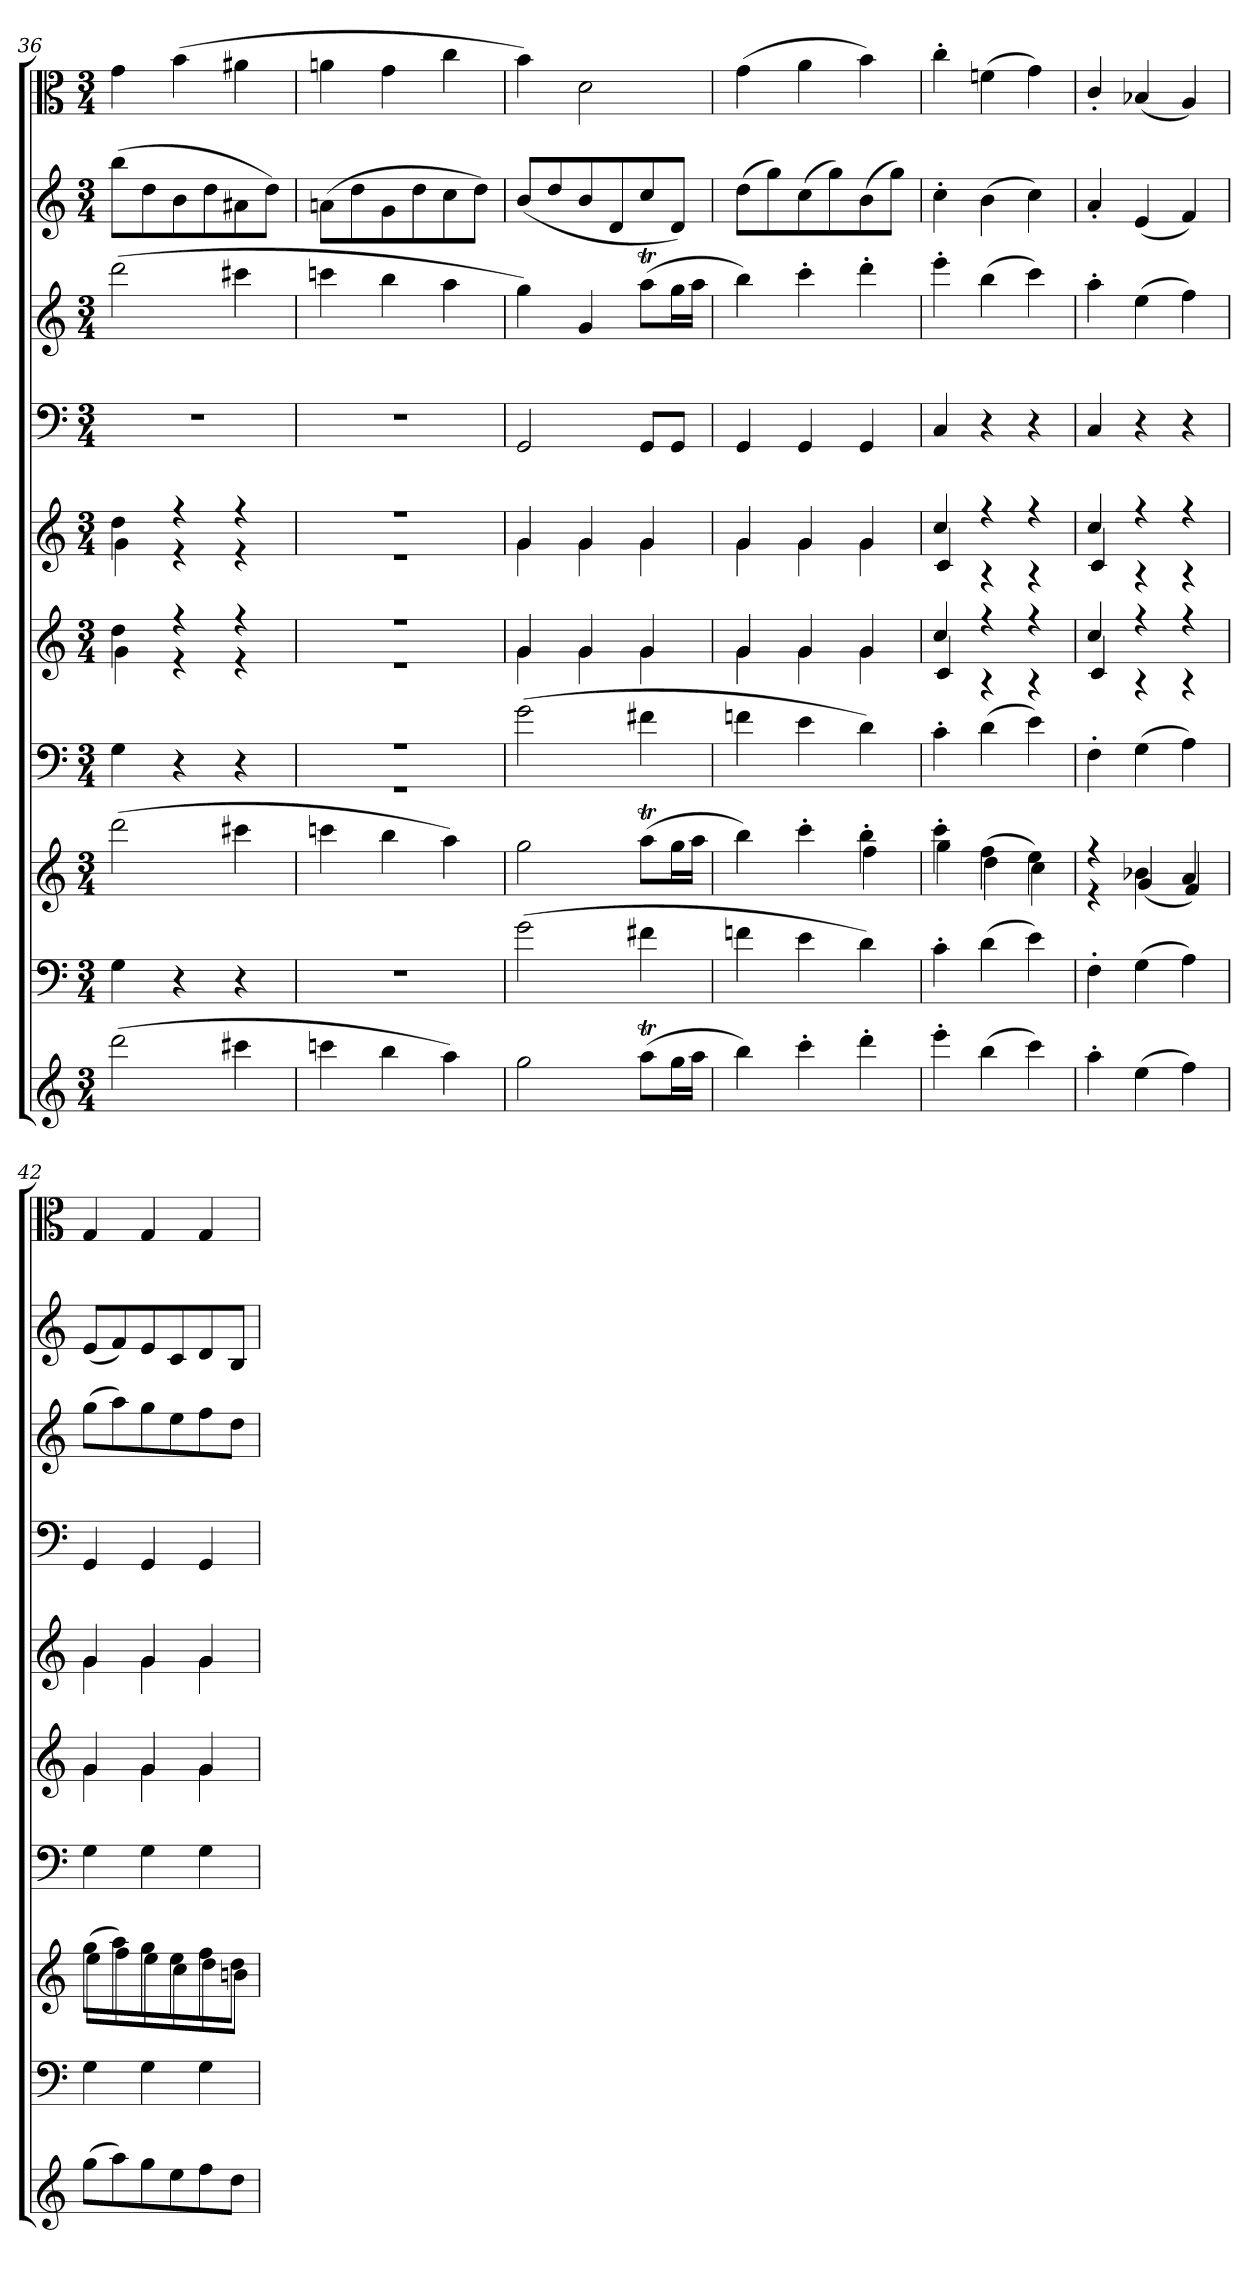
**kern	**kern	**kern	**kern	**kern	**kern	**kern	**kern	**kern	**kern
*part10	*part9	*part8	*part7	*part6	*part5	*part4	*part3	*part2	*part1
*staff10	*staff9	*staff8	*staff7	*staff6	*staff5	*staff4	*staff3	*staff2	*staff1
*clefG2	*clefF4	*clefG2	*clefF4	*clefG2	*clefG2	*clefF4	*clefG2	*clefG2	*clefC3
*k[]	*k[]	*k[]	*k[]	*k[]	*k[]	*k[]	*k[]	*k[]	*k[]
*C:	*C:	*C:	*C:	*C:	*C:	*C:	*C:	*C:	*C:
*M3/4	*M3/4	*M3/4	*M3/4	*M3/4	*M3/4	*M3/4	*M3/4	*M3/4	*M3/4
=36	=36	=36	=36	=36	=36	=36	=36	=36	=36
*	*	*	*	*^	*^	*	*	*	*
(2ddd\	4G\	(2ddd\	4G\	4dd\	4g\	4dd\	4g\	2.r	(2ddd\	(8bb\L	4g\
.	.	.	.	.	.	.	.	.	.	8dd\	.
.	4r	.	4r	4r	4r	4r	4r	.	.	8b\	(4b\
.	.	.	.	.	.	.	.	.	.	8dd\	.
4ccc#X\	4r	4ccc#X\	4r	4r	4r	4r	4r	.	4ccc#X\	8a#X\	4a#X\
.	.	.	.	.	.	.	.	.	.	8dd\J)	.
=37	=37	=37	=37	=37	=37	=37	=37	=37	=37	=37	=37
*	*	*	*^	*	*	*	*	*	*	*	*
4cccn\	2.r	4cccn\	2.r	2.r	2.r	2.r	2.r	2.r	2.r	4cccn\	(8an\L	4an\
.	.	.	.	.	.	.	.	.	.	.	8dd\	.
4bb\	.	4bb\	.	.	.	.	.	.	.	4bb\	8g\	4g\
.	.	.	.	.	.	.	.	.	.	.	8dd\	.
4aa\)	.	4aa\)	.	.	.	.	.	.	.	4aa\	8cc\	4cc\
.	.	.	.	.	.	.	.	.	.	.	8dd\J)	.
*	*	*	*v	*v	*	*	*	*	*	*	*	*
=38	=38	=38	=38	=38	=38	=38	=38	=38	=38	=38	=38
2gg\	(2g\	2gg\	(2g\	4g/	4g\	4g/	4g\	2GG/	4gg\)	(8b/L	4b\)
.	.	.	.	.	.	.	.	.	.	8dd/	.
.	.	.	.	4g/	4g\	4g/	4g\	.	4g/	8b/	2d\
.	.	.	.	.	.	.	.	.	.	8d/	.
(8aaT\L	4f#X\	(8aaT\L	4f#X\	4g/	4g\	4g/	4g\	8GG/L	(8aaT\L	8cc/	.
16gg\L	.	16gg\L	.	.	.	.	.	8GG/J	16gg\L	8d/J)	.
16aa\JJ	.	16aa\JJ	.	.	.	.	.	.	16aa\JJ	.	.
=39	=39	=39	=39	=39	=39	=39	=39	=39	=39	=39	=39
*	*	*^	*	*	*	*	*	*	*	*	*
4bb\)	4fn\	4bb\)	2ryy	4fn\	4g/	4g\	4g/	4g\	4GG/	4bb\)	(8dd\L	(4g\
.	.	.	.	.	.	.	.	.	.	.	8gg\)	.
4ccc'\	4e\	4ccc'\	.	4e\	4g/	4g\	4g/	4g\	4GG/	4ccc'\	(8cc\	4a\
.	.	.	.	.	.	.	.	.	.	.	8gg\)	.
4ddd'\	4d\)	4bb'\	4ff\	4d\)	4g/	4g\	4g/	4g\	4GG/	4ddd'\	(8b\	4b\)
.	.	.	.	.	.	.	.	.	.	.	8gg\J)	.
=40	=40	=40	=40	=40	=40	=40	=40	=40	=40	=40	=40	=40
4eee'\	4c'\	4ccc'\	4gg\	4c'\	4cc/	4c/	4cc/	4c/	4C/	4eee'\	4cc'\	4cc'\
(4bb\	(4d\	(4ff\	4dd\	(4d\	4r	4r	4r	4r	4r	(4bb\	(4b\	(4fn\
4ccc\)	4e\)	4ee\)	4cc\	4e\)	4r	4r	4r	4r	4r	4ccc\)	4cc\)	4g\)
=41	=41	=41	=41	=41	=41	=41	=41	=41	=41	=41	=41	=41
4aa'\	4F'\	4r	4r	4F'\	4cc/	4c/	4cc/	4c/	4C/	4aa'\	4a'/	4c'/
(4ee\	(4G\	4b-X\	(4g/	(4G\	4r	4r	4r	4r	4r	(4ee\	(4e/	(4B-X/
4ff\)	4A\)	4a/	4f/)	4A\)	4r	4r	4r	4r	4r	4ff\)	4f/)	4A/)
=42	=42	=42	=42	=42	=42	=42	=42	=42	=42	=42	=42	=42
(8gg\L	4G\	(8gg\L	8ee\L	4G\	4g/	4g\	4g/	4g\	4GG/	(8gg\L	(8e/L	4G/
8aa\)	.	8aa\)	8ff\	.	.	.	.	.	.	8aa\)	8f/)	.
8gg\	4G\	8gg\	8ee\	4G\	4g/	4g\	4g/	4g\	4GG/	8gg\	8e/	4G/
8ee\	.	8ee\	8cc\	.	.	.	.	.	.	8ee\	8c/	.
8ff\	4G\	8ff\	8dd\	4G\	4g/	4g\	4g/	4g\	4GG/	8ff\	8d/	4G/
8dd\J	.	8dd\J	8bn\J	.	.	.	.	.	.	8dd\J	8B/J	.
*	*	*	*	*	*v	*v	*	*	*	*	*	*
*	*	*v	*v	*	*	*v	*v	*	*	*	*
=	=	=	=	=	=	=	=	=	=
*-	*-	*-	*-	*-	*-	*-	*-	*-	*-
